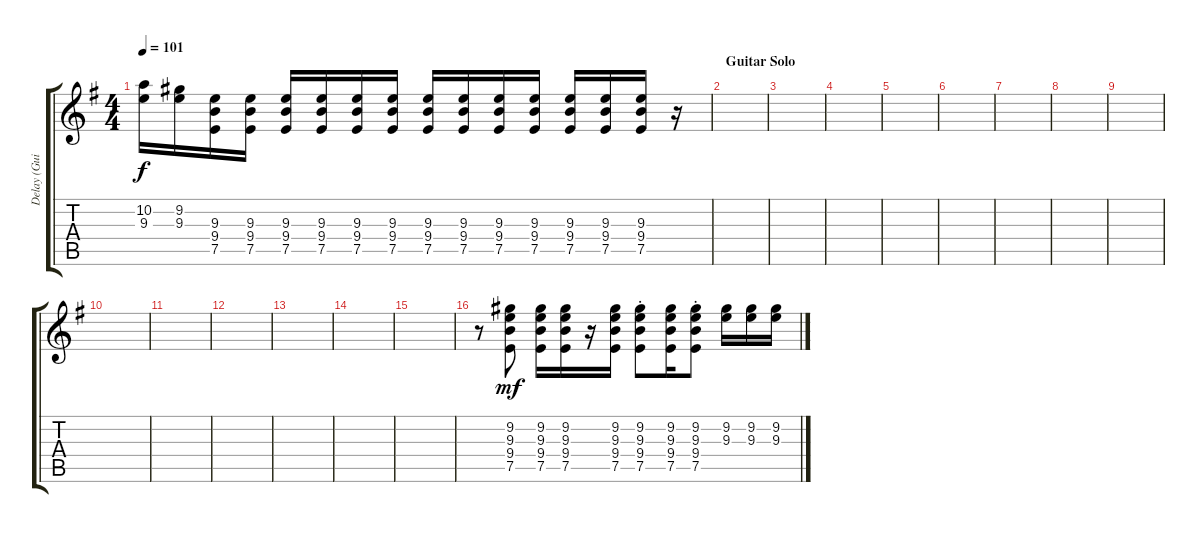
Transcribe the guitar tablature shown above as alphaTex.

\track ("Delay (Guitar1)" "Delay (Gui") {instrument distortionguitar}
\staff {score tabs}
\tuning (E4 B3 G3 D3 A2 E2) {hide}
\ts (4 4)
\tempo 101
\clef g2
\ks eminor
(10.2 9.3).16{dy f volume 0} (9.2 9.3).16 (9.3 9.4 7.5).16 (9.3 9.4 7.5).16 (9.3 9.4 7.5).16 (9.3 9.4 7.5).16 (9.3 9.4 7.5).16 (9.3 9.4 7.5).16 (9.3 9.4 7.5).16 (9.3 9.4 7.5).16 (9.3 9.4 7.5).16 (9.3 9.4 7.5).16 (9.3 9.4 7.5).16 (9.3 9.4 7.5).16 (9.3 9.4 7.5).16 r.16 |
\section ("" "Guitar Solo")
|
|
|
|
|
|
|
|
|
|
|
|
|
|
r.8 (9.2 9.3 9.4 7.5).8{dy mf} (9.2 9.3 9.4 7.5).16 (9.2 9.3 9.4 7.5).16 r.16 (9.2 9.3 9.4 7.5).16 (9.2{st} 9.3{st} 9.4{st} 7.5{st}).8 (9.2 9.3 9.4 7.5).16 (9.2{st} 9.3{st} 9.4{st} 7.5{st}).8 (9.2 9.3).16 (9.2 9.3).16 (9.2 9.3).16
